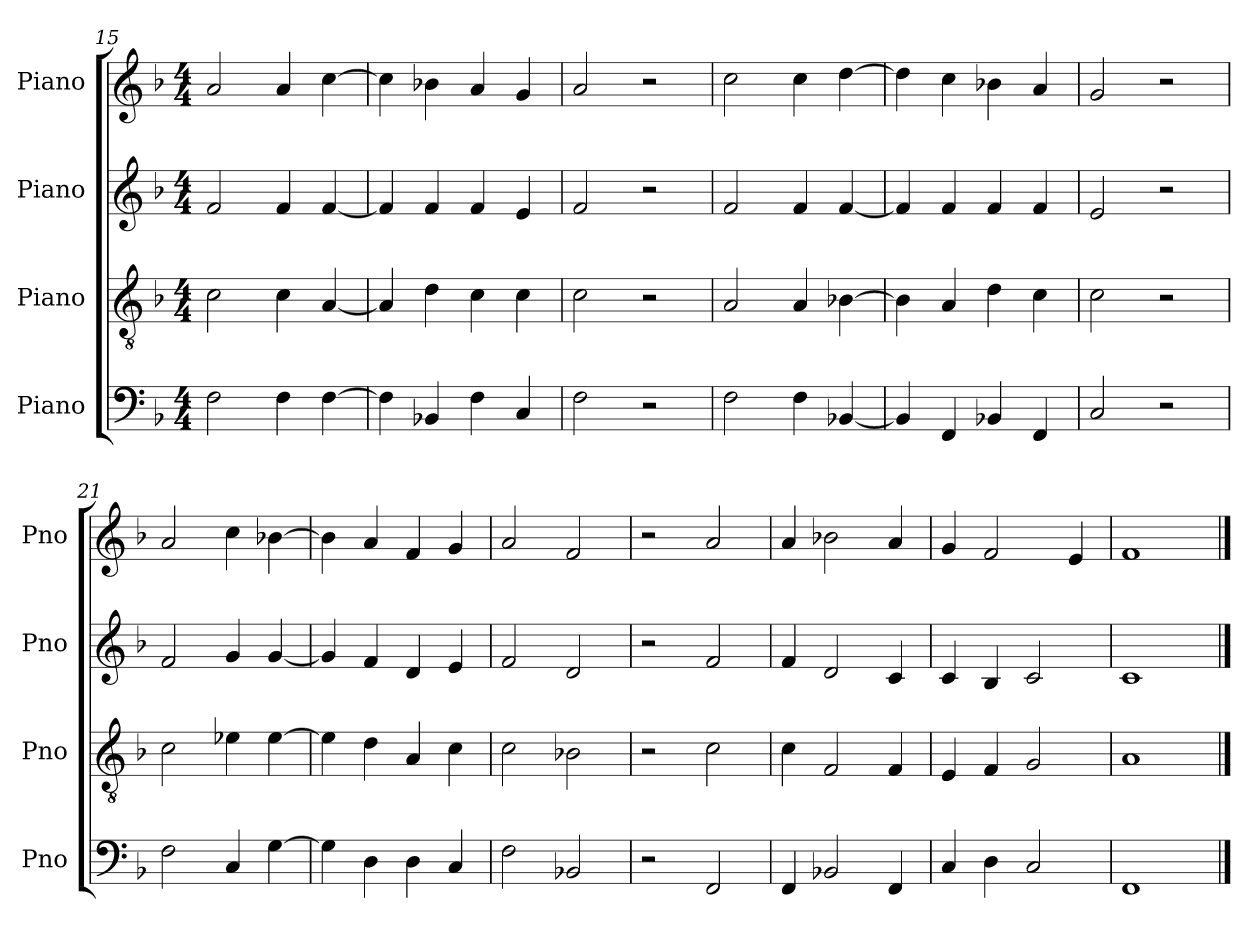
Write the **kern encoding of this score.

**kern	**kern	**kern	**kern
*part4	*part3	*part2	*part1
*staff4	*staff3	*staff2	*staff1
*I"Piano	*I"Piano	*I"Piano	*I"Piano
*I'Pno	*I'Pno	*I'Pno	*I'Pno
*clefF4	*clefGv2	*clefG2	*clefG2
*k[b-]	*k[b-]	*k[b-]	*k[b-]
*M4/4	*M4/4	*M4/4	*M4/4
=15	=15	=15	=15
2F\	2c\	2f/	2a/
4F\	4c\	4f/	4a/
[4F\	[4A/	[4f/	[4cc\
=16	=16	=16	=16
4F\]	4A/]	4f/]	4cc\]
4BB-X/	4d\	4f/	4b-X\
4F\	4c\	4f/	4a/
4C/	4c\	4e/	4g/
=17	=17	=17	=17
2F\	2c\	2f/	2a/
2r	2r	2r	2r
=18	=18	=18	=18
2F\	2A/	2f/	2cc\
4F\	4A/	4f/	4cc\
[4BB-X/	[4B-X\	[4f/	[4dd\
=19	=19	=19	=19
4BB-/]	4B-\]	4f/]	4dd\]
4FF/	4A/	4f/	4cc\
4BB-X/	4d\	4f/	4b-X\
4FF/	4c\	4f/	4a/
!!LO:LB:g=z
=20	=20	=20	=20
2C/	2c\	2e/	2g/
2r	2r	2r	2r
=21	=21	=21	=21
2F\	2c\	2f/	2a/
4C/	4e-X\	4g/	4cc\
[4G\	[4e-\	[4g/	[4b-X\
=22	=22	=22	=22
4G\]	4e-\]	4g/]	4b-\]
4D\	4d\	4f/	4a/
4D\	4A/	4d/	4f/
4C/	4c\	4e/	4g/
=23	=23	=23	=23
2F\	2c\	2f/	2a/
2BB-X/	2B-X\	2d/	2f/
=24	=24	=24	=24
2r	2r	2r	2r
2FF/	2c\	2f/	2a/
=25	=25	=25	=25
4FF/	4c\	4f/	4a/
2BB-X/	2F/	2d/	2b-X\
4FF/	4F/	4c/	4a/
=26	=26	=26	=26
4C/	4E/	4c/	4g/
4D\	4F/	4B-/	2f/
2C/	2G/	2c/	.
.	.	.	4e/
=27	=27	=27	=27
1FF	1A	1c	1f
==	==	==	==
*-	*-	*-	*-
